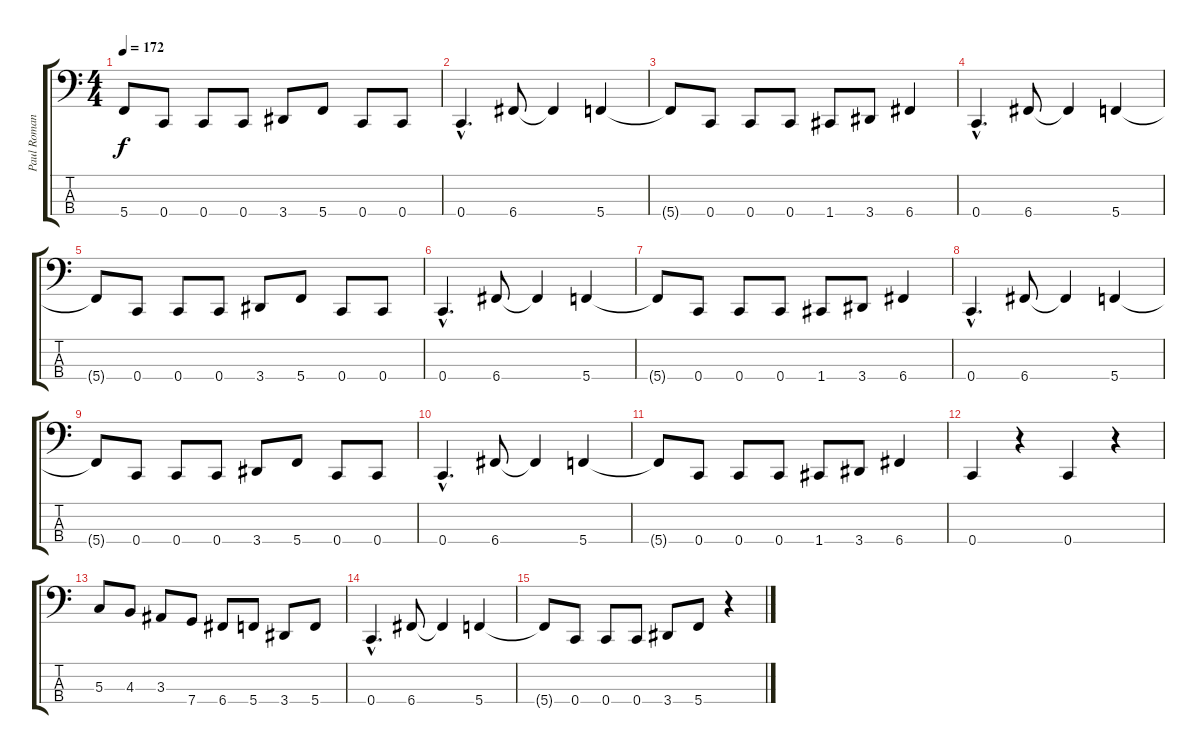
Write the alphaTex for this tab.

\track ("Paul Romanko" "Paul Roman") {instrument electricbassfinger}
\staff {score tabs}
\tuning (F2 C2 G1 C1) {hide}
\ts (4 4)
\tempo 172
\clef f4
\ks c
5.4{t}.8{dy f} 0.4.8 0.4.8 0.4.8 3.4.8 5.4.8 0.4.8 0.4.8 |
0.4{hac}.4{d} 6.4.8 6.4{t}.4 5.4.4 |
5.4{t}.8 0.4.8 0.4.8 0.4.8 1.4.8 3.4.8 6.4.4 |
0.4{hac}.4{d} 6.4.8 6.4{t}.4 5.4.4 |
5.4{t}.8 0.4.8 0.4.8 0.4.8 3.4.8 5.4.8 0.4.8 0.4.8 |
0.4{hac}.4{d} 6.4.8 6.4{t}.4 5.4.4 |
5.4{t}.8 0.4.8 0.4.8 0.4.8 1.4.8 3.4.8 6.4.4 |
0.4{hac}.4{d} 6.4.8 6.4{t}.4 5.4.4 |
5.4{t}.8 0.4.8 0.4.8 0.4.8 3.4.8 5.4.8 0.4.8 0.4.8 |
0.4{hac}.4{d} 6.4.8 6.4{t}.4 5.4.4 |
5.4{t}.8 0.4.8 0.4.8 0.4.8 1.4.8 3.4.8 6.4.4 |
0.4.4 r.4 0.4.4 r.4 |
5.3.8 4.3.8 3.3.8 7.4.8 6.4.8 5.4.8 3.4.8 5.4.8 |
0.4{hac}.4{d} 6.4.8 6.4{t}.4 5.4.4 |
5.4{t}.8 0.4.8 0.4.8 0.4.8 3.4.8 5.4.8 r.4
